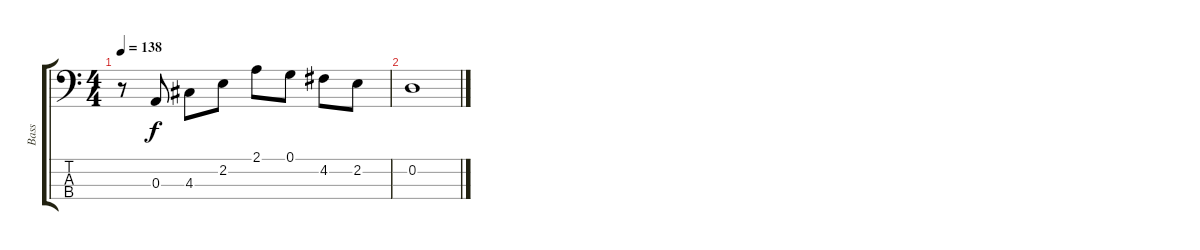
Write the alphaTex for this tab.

\track ("Bass" "Bass") {instrument electricbassfinger}
\staff {score tabs}
\tuning (G2 D2 A1 E1) {hide}
\ts (4 4)
\tempo 138
\clef f4
\ks c
r.8{dy f} 0.3.8 4.3.8 2.2.8 2.1.8 0.1.8 4.2.8 2.2.8 |
0.2.1{volume 0}
